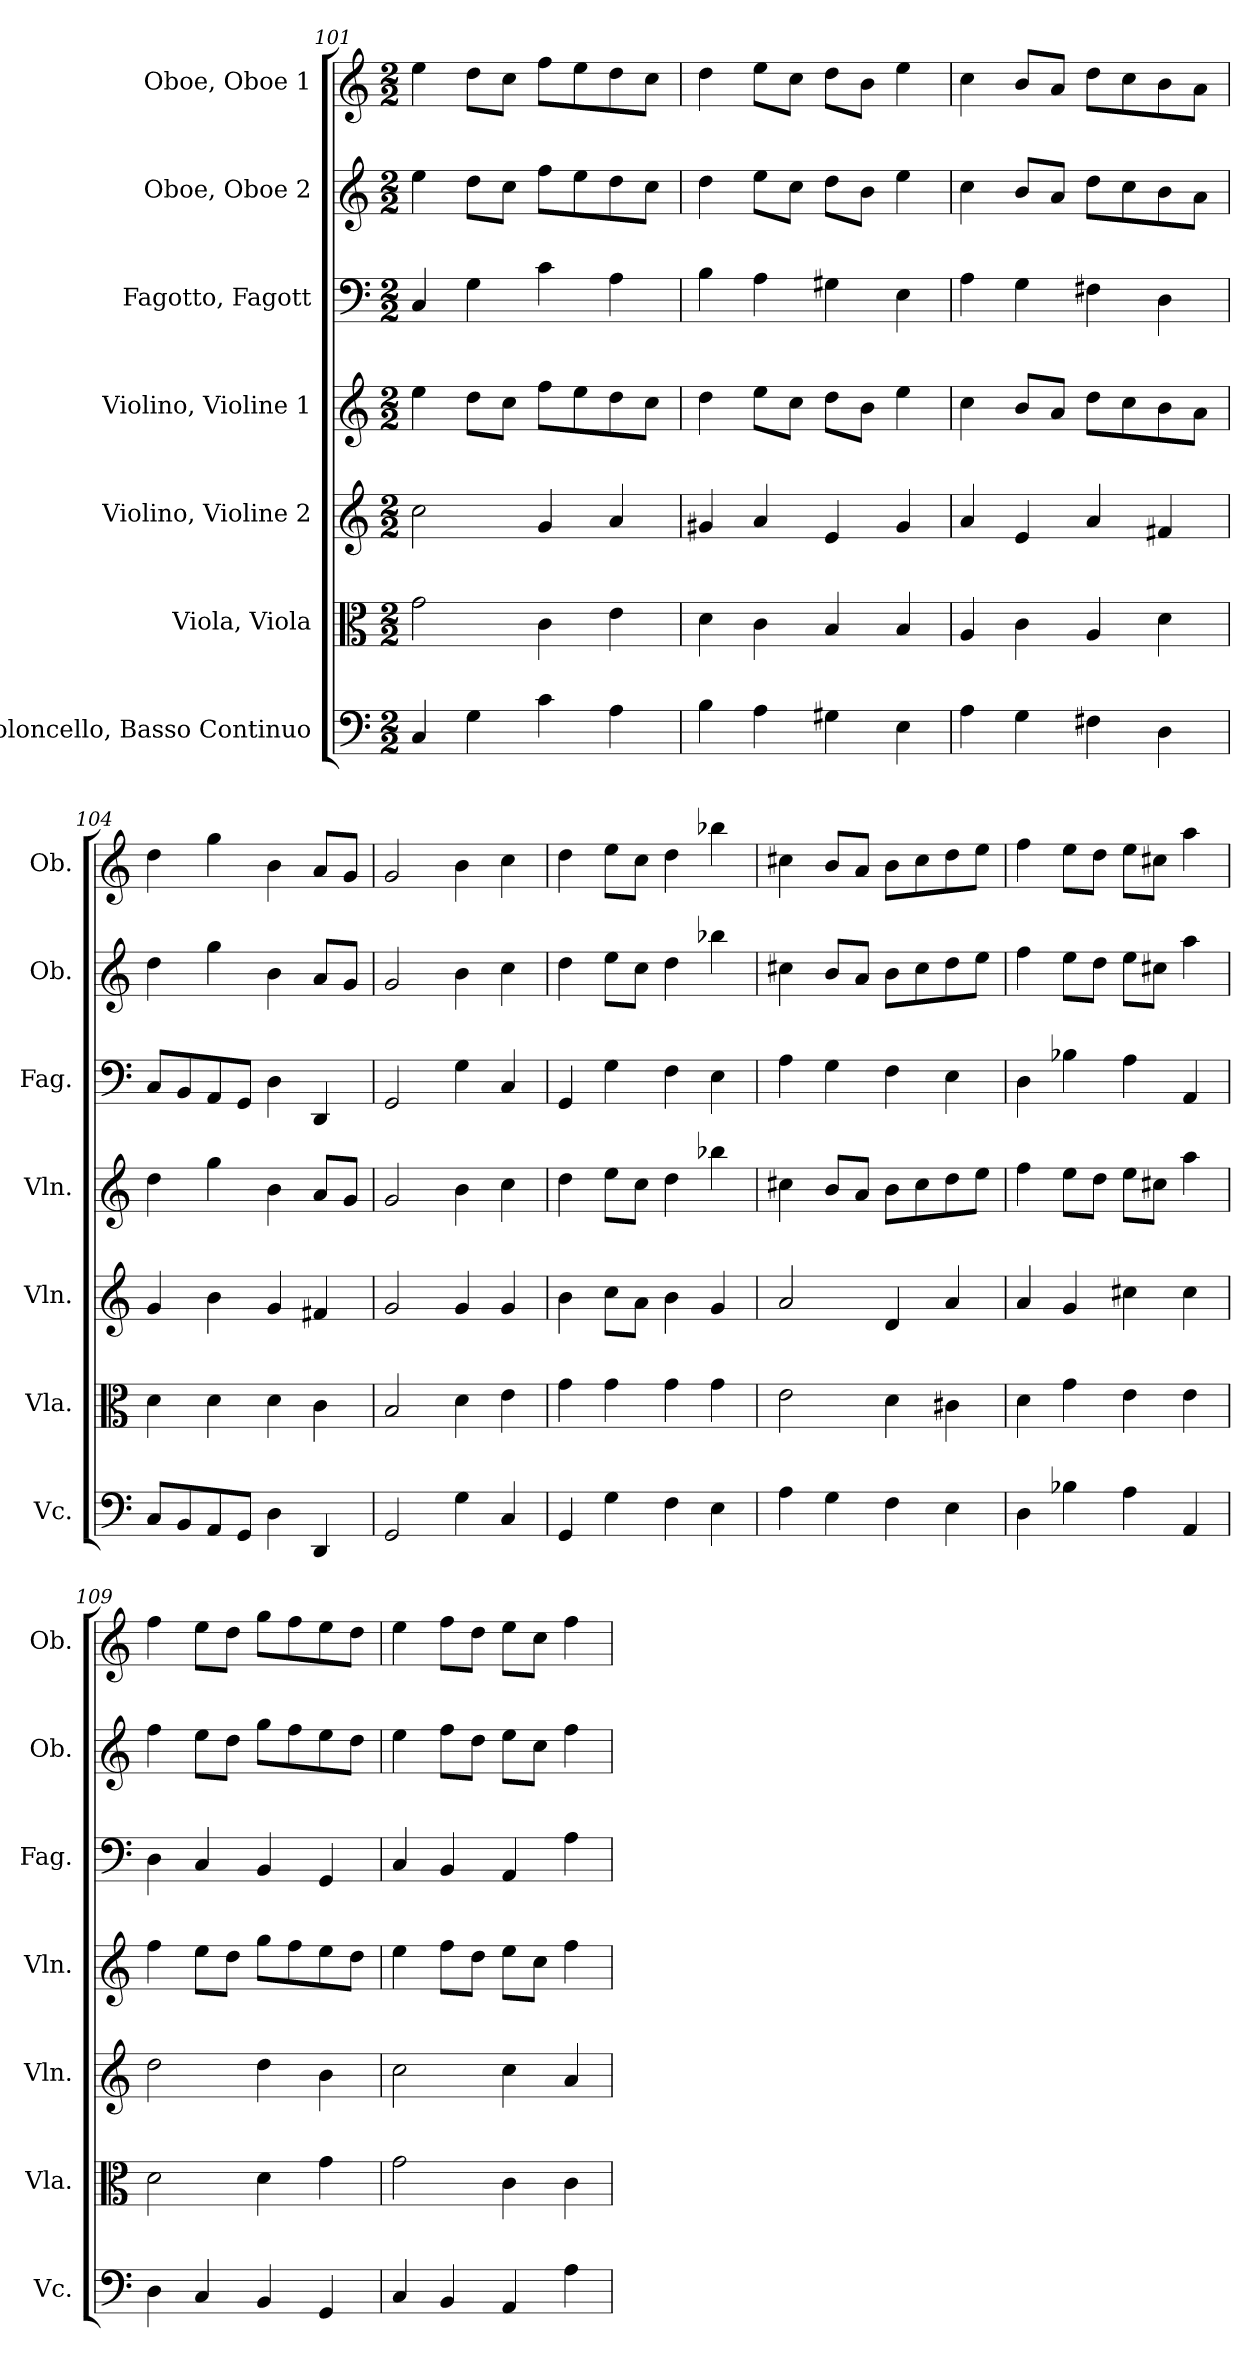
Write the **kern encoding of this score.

**kern	**kern	**kern	**kern	**kern	**kern	**kern
*part7	*part6	*part5	*part4	*part3	*part2	*part1
*staff7	*staff6	*staff5	*staff4	*staff3	*staff2	*staff1
*I"Violoncello, Basso Continuo	*I"Viola, Viola	*I"Violino, Violine 2	*I"Violino, Violine 1	*I"Fagotto, Fagott	*I"Oboe, Oboe 2	*I"Oboe, Oboe 1
*I'Vc.	*I'Vla.	*I'Vln.	*I'Vln.	*I'Fag.	*I'Ob.	*I'Ob.
*clefF4	*clefC3	*clefG2	*clefG2	*clefF4	*clefG2	*clefG2
*k[]	*k[]	*k[]	*k[]	*k[]	*k[]	*k[]
*M2/2	*M2/2	*M2/2	*M2/2	*M2/2	*M2/2	*M2/2
=101	=101	=101	=101	=101	=101	=101
4C/	2g\	2cc\	4ee\	4C/	4ee\	4ee\
4G\	.	.	8dd\L	4G\	8dd\L	8dd\L
.	.	.	8cc\J	.	8cc\J	8cc\J
4c\	4c\	4g/	8ff\L	4c\	8ff\L	8ff\L
.	.	.	8ee\	.	8ee\	8ee\
4A\	4e\	4a/	8dd\	4A\	8dd\	8dd\
.	.	.	8cc\J	.	8cc\J	8cc\J
=102	=102	=102	=102	=102	=102	=102
4B\	4d\	4g#X/	4dd\	4B\	4dd\	4dd\
4A\	4c\	4a/	8ee\L	4A\	8ee\L	8ee\L
.	.	.	8cc\J	.	8cc\J	8cc\J
4G#X\	4B/	4e/	8dd\L	4G#X\	8dd\L	8dd\L
.	.	.	8b\J	.	8b\J	8b\J
4E\	4B/	4g#/	4ee\	4E\	4ee\	4ee\
=103	=103	=103	=103	=103	=103	=103
4A\	4A/	4a/	4cc\	4A\	4cc\	4cc\
4G\	4c\	4e/	8b/L	4G\	8b/L	8b/L
.	.	.	8a/J	.	8a/J	8a/J
4F#X\	4A/	4a/	8dd\L	4F#X\	8dd\L	8dd\L
.	.	.	8cc\	.	8cc\	8cc\
4D\	4d\	4f#X/	8b\	4D\	8b\	8b\
.	.	.	8a\J	.	8a\J	8a\J
=104	=104	=104	=104	=104	=104	=104
8C/L	4d\	4g/	4dd\	8C/L	4dd\	4dd\
8BB/	.	.	.	8BB/	.	.
8AA/	4d\	4b\	4gg\	8AA/	4gg\	4gg\
8GG/J	.	.	.	8GG/J	.	.
4D\	4d\	4g/	4b\	4D\	4b\	4b\
4DD/	4c\	4f#X/	8a/L	4DD/	8a/L	8a/L
.	.	.	8g/J	.	8g/J	8g/J
=105	=105	=105	=105	=105	=105	=105
2GG/	2B/	2g/	2g/	2GG/	2g/	2g/
4G\	4d\	4g/	4b\	4G\	4b\	4b\
4C/	4e\	4g/	4cc\	4C/	4cc\	4cc\
=106	=106	=106	=106	=106	=106	=106
4GG/	4g\	4b\	4dd\	4GG/	4dd\	4dd\
4G\	4g\	8cc\L	8ee\L	4G\	8ee\L	8ee\L
.	.	8a\J	8cc\J	.	8cc\J	8cc\J
4F\	4g\	4b\	4dd\	4F\	4dd\	4dd\
4E\	4g\	4g/	4bb-X\	4E\	4bb-X\	4bb-X\
!!LO:LB:g=z
=107	=107	=107	=107	=107	=107	=107
4A\	2e\	2a/	4cc#X\	4A\	4cc#X\	4cc#X\
4G\	.	.	8b/L	4G\	8b/L	8b/L
.	.	.	8a/J	.	8a/J	8a/J
4F\	4d\	4d/	8b\L	4F\	8b\L	8b\L
.	.	.	8cc#\	.	8cc#\	8cc#\
4E\	4c#X\	4a/	8dd\	4E\	8dd\	8dd\
.	.	.	8ee\J	.	8ee\J	8ee\J
=108	=108	=108	=108	=108	=108	=108
4D\	4d\	4a/	4ff\	4D\	4ff\	4ff\
4B-X\	4g\	4g/	8ee\L	4B-X\	8ee\L	8ee\L
.	.	.	8dd\J	.	8dd\J	8dd\J
4A\	4e\	4cc#X\	8ee\L	4A\	8ee\L	8ee\L
.	.	.	8cc#X\J	.	8cc#X\J	8cc#X\J
4AA/	4e\	4cc#\	4aa\	4AA/	4aa\	4aa\
=109	=109	=109	=109	=109	=109	=109
4D\	2d\	2dd\	4ff\	4D\	4ff\	4ff\
4C/	.	.	8ee\L	4C/	8ee\L	8ee\L
.	.	.	8dd\J	.	8dd\J	8dd\J
4BB/	4d\	4dd\	8gg\L	4BB/	8gg\L	8gg\L
.	.	.	8ff\	.	8ff\	8ff\
4GG/	4g\	4b\	8ee\	4GG/	8ee\	8ee\
.	.	.	8dd\J	.	8dd\J	8dd\J
=110	=110	=110	=110	=110	=110	=110
4C/	2g\	2cc\	4ee\	4C/	4ee\	4ee\
4BB/	.	.	8ff\L	4BB/	8ff\L	8ff\L
.	.	.	8dd\J	.	8dd\J	8dd\J
4AA/	4c\	4cc\	8ee\L	4AA/	8ee\L	8ee\L
.	.	.	8cc\J	.	8cc\J	8cc\J
4A\	4c\	4a/	4ff\	4A\	4ff\	4ff\
=	=	=	=	=	=	=
*-	*-	*-	*-	*-	*-	*-
